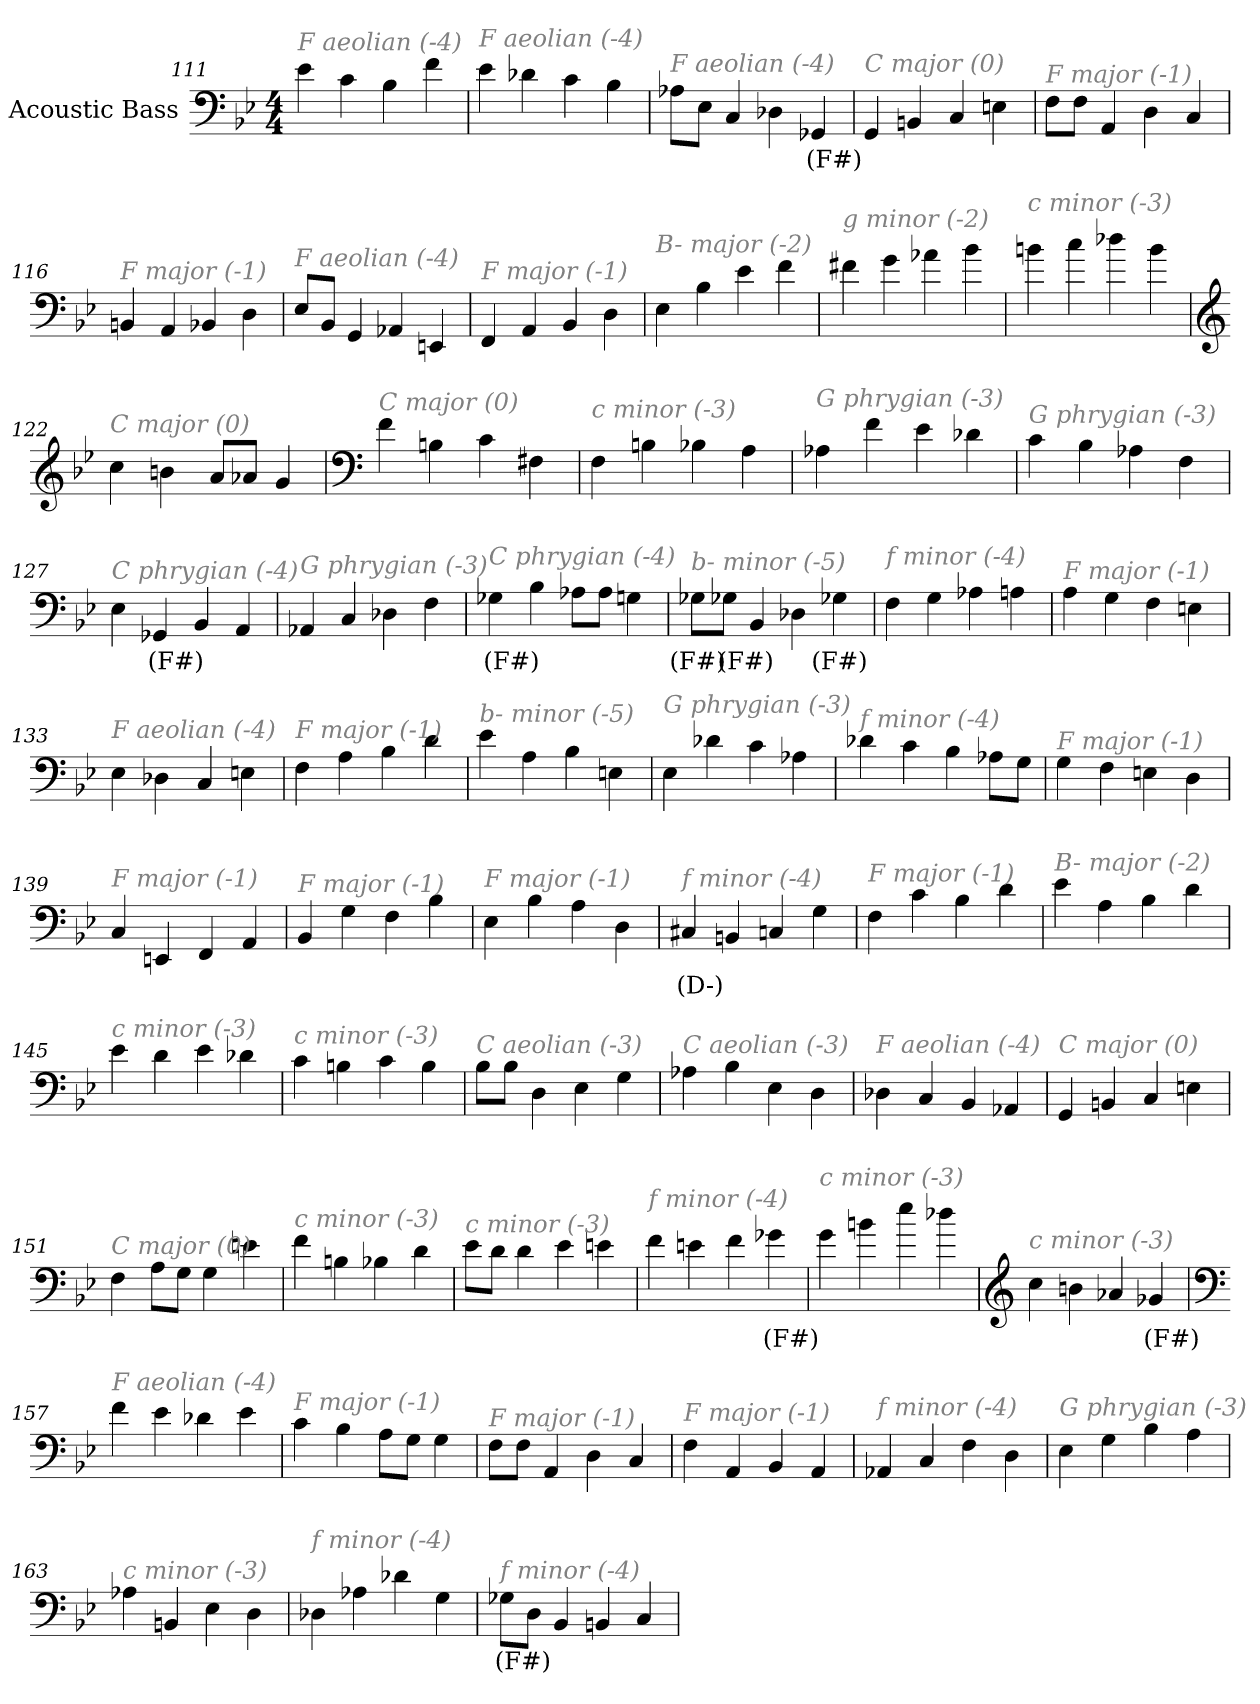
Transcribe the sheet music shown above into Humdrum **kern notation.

**kern	**text
*part1	*part1
*staff1	*staff1
*I"Acoustic Bass	*
*clefF4	*
*ITrd7c12	*
*k[b-e-]	*
*B-:	*
*M4/4	*
=111	=111
!LO:TX:i:color=#808080:t=F aeolian (-4)	!
4E-	.
4C	.
4BB-	.
4F	.
=112	=112
!LO:TX:i:color=#808080:t=F aeolian (-4)	!
4E-	.
4D-X	.
4C	.
4BB-	.
=113	=113
!LO:TX:i:color=#808080:t=F aeolian (-4)	!
8AA-XL	.
8EE-J	.
4CC	.
4DD-X	.
4GGG-Xi	(F#)
=114	=114
!LO:TX:i:color=#808080:t=C major (0)	!
4GGG	.
4BBBn	.
4CC	.
4EEn	.
=115	=115
!LO:TX:i:color=#808080:t=F major (-1)	!
8FFL	.
8FFJ	.
4AAA	.
4DD	.
4CC	.
=116	=116
!LO:TX:i:color=#808080:t=F major (-1)	!
4BBBnj	.
4AAA	.
4BBB-X	.
4DD	.
=117	=117
!LO:TX:i:color=#808080:t=F aeolian (-4)	!
8EE-L	.
8BBB-J	.
4GGG	.
4AAA-X	.
4EEEn	.
=118	=118
!LO:TX:i:color=#808080:t=F major (-1)	!
4FFF	.
4AAA	.
4BBB-	.
4DD	.
=119	=119
!LO:TX:i:color=#808080:t=B- major (-2)	!
4EE-	.
4BB-	.
4E-	.
4F	.
=120	=120
!LO:TX:i:color=#808080:t=g minor (-2)	!
4F#X	.
4G	.
4A-X	.
4B-	.
=121	=121
!LO:TX:i:color=#808080:t=c minor (-3)	!
4Bn	.
4c	.
4d-X	.
4B	.
=122	=122
*clefG2	*
!LO:TX:i:color=#808080:t=C major (0)	!
4c	.
4Bn	.
8AL	.
8A-XJ	.
4G	.
=123	=123
*clefF4	*
!LO:TX:i:color=#808080:t=C major (0)	!
4F	.
4BBn	.
4C	.
4FF#X	.
=124	=124
!LO:TX:i:color=#808080:t=c minor (-3)	!
4FF	.
4BBn	.
4BB-X	.
4AA	.
=125	=125
!LO:TX:i:color=#808080:t=G phrygian (-3)	!
4AA-X	.
4F	.
4E-	.
4D-X	.
=126	=126
!LO:TX:i:color=#808080:t=G phrygian (-3)	!
4C	.
4BB-	.
4AA-X	.
4FF	.
=127	=127
!LO:TX:i:color=#808080:t=C phrygian (-4)	!
4EE-	.
4GGG-Xi	(F#)
4BBB-	.
4AAA	.
=128	=128
!LO:TX:i:color=#808080:t=G phrygian (-3)	!
4AAA-X	.
4CC	.
4DD-X	.
4FF	.
=129	=129
!LO:TX:i:color=#808080:t=C phrygian (-4)	!
4GG-Xi	(F#)
4BB-	.
8AA-XL	.
8AA-J	.
4GG	.
=130	=130
!LO:TX:i:color=#808080:t=b- minor (-5)	!
8GG-XiL	(F#)
8GG-XiJ	(F#)
4BBB-	.
4DD-X	.
4GG-Xi	(F#)
=131	=131
!LO:TX:i:color=#808080:t=f minor (-4)	!
4FF	.
4GG	.
4AA-X	.
4AAn	.
=132	=132
!LO:TX:i:color=#808080:t=F major (-1)	!
4AA	.
4GG	.
4FF	.
4EEn	.
=133	=133
!LO:TX:i:color=#808080:t=F aeolian (-4)	!
4EE-	.
4DD-X	.
4CC	.
4EEn	.
=134	=134
!LO:TX:i:color=#808080:t=F major (-1)	!
4FF	.
4AA	.
4BB-	.
4D	.
=135	=135
!LO:TX:i:color=#808080:t=b- minor (-5)	!
4E-	.
4AA	.
4BB-	.
4EEn	.
=136	=136
!LO:TX:i:color=#808080:t=G phrygian (-3)	!
4EE-	.
4D-X	.
4C	.
4AA-X	.
=137	=137
!LO:TX:i:color=#808080:t=f minor (-4)	!
4D-X	.
4C	.
4BB-	.
8AA-XL	.
8GGJ	.
=138	=138
!LO:TX:i:color=#808080:t=F major (-1)	!
4GG	.
4FF	.
4EEn	.
4DD	.
=139	=139
!LO:TX:i:color=#808080:t=F major (-1)	!
4CC	.
4EEEn	.
4FFF	.
4AAA	.
=140	=140
!LO:TX:i:color=#808080:t=F major (-1)	!
4BBB-	.
4GG	.
4FF	.
4BB-	.
=141	=141
!LO:TX:i:color=#808080:t=F major (-1)	!
4EE-	.
4BB-	.
4AA	.
4DD	.
=142	=142
!LO:TX:i:color=#808080:t=f minor (-4)	!
4CC#XZ	(D-)
4BBBn	.
4CC	.
4GG	.
=143	=143
!LO:TX:i:color=#808080:t=F major (-1)	!
4FF	.
4C	.
4BB-	.
4D	.
=144	=144
!LO:TX:i:color=#808080:t=B- major (-2)	!
4E-	.
4AA	.
4BB-	.
4D	.
=145	=145
!LO:TX:i:color=#808080:t=c minor (-3)	!
4E-	.
4D	.
4E-	.
4D-X	.
=146	=146
!LO:TX:i:color=#808080:t=c minor (-3)	!
4C	.
4BBn	.
4C	.
4BB	.
=147	=147
!LO:TX:i:color=#808080:t=C aeolian (-3)	!
8BB-L	.
8BB-J	.
4DD	.
4EE-	.
4GG	.
=148	=148
!LO:TX:i:color=#808080:t=C aeolian (-3)	!
4AA-X	.
4BB-	.
4EE-	.
4DD	.
=149	=149
!LO:TX:i:color=#808080:t=F aeolian (-4)	!
4DD-X	.
4CC	.
4BBB-	.
4AAA-X	.
=150	=150
!LO:TX:i:color=#808080:t=C major (0)	!
4GGG	.
4BBBn	.
4CC	.
4EEn	.
=151	=151
!LO:TX:i:color=#808080:t=C major (0)	!
4FF	.
8AAL	.
8GGJ	.
4GG	.
4En	.
=152	=152
!LO:TX:i:color=#808080:t=c minor (-3)	!
4F	.
4BBn	.
4BB-X	.
4D	.
=153	=153
!LO:TX:i:color=#808080:t=c minor (-3)	!
8E-L	.
8DJ	.
4D	.
4E-	.
4En	.
=154	=154
!LO:TX:i:color=#808080:t=f minor (-4)	!
4F	.
4En	.
4F	.
4G-Xi	(F#)
=155	=155
!LO:TX:i:color=#808080:t=c minor (-3)	!
4G	.
4Bn	.
4e-	.
4d-X	.
=156	=156
*clefG2	*
!LO:TX:i:color=#808080:t=c minor (-3)	!
4c	.
4Bn	.
4A-X	.
4G-XZ	(F#)
=157	=157
*clefF4	*
!LO:TX:i:color=#808080:t=F aeolian (-4)	!
4F	.
4E-	.
4D-X	.
4E-	.
=158	=158
!LO:TX:i:color=#808080:t=F major (-1)	!
4C	.
4BB-	.
8AAL	.
8GGJ	.
4GG	.
=159	=159
!LO:TX:i:color=#808080:t=F major (-1)	!
8FFL	.
8FFJ	.
4AAA	.
4DD	.
4CC	.
=160	=160
!LO:TX:i:color=#808080:t=F major (-1)	!
4FF	.
4AAA	.
4BBB-	.
4AAA	.
=161	=161
!LO:TX:i:color=#808080:t=f minor (-4)	!
4AAA-X	.
4CC	.
4FF	.
4DD	.
=162	=162
!LO:TX:i:color=#808080:t=G phrygian (-3)	!
4EE-	.
4GG	.
4BB-	.
4AA	.
=163	=163
!LO:TX:i:color=#808080:t=c minor (-3)	!
4AA-X	.
4BBBn	.
4EE-	.
4DD	.
=164	=164
!LO:TX:i:color=#808080:t=f minor (-4)	!
4DD-X	.
4AA-X	.
4D-X	.
4GG	.
=165	=165
!LO:TX:i:color=#808080:t=f minor (-4)	!
8GG-XiL	(F#)
8DDJ	.
4BBB-	.
4BBBn	.
4CC	.
=	=
*-	*-
